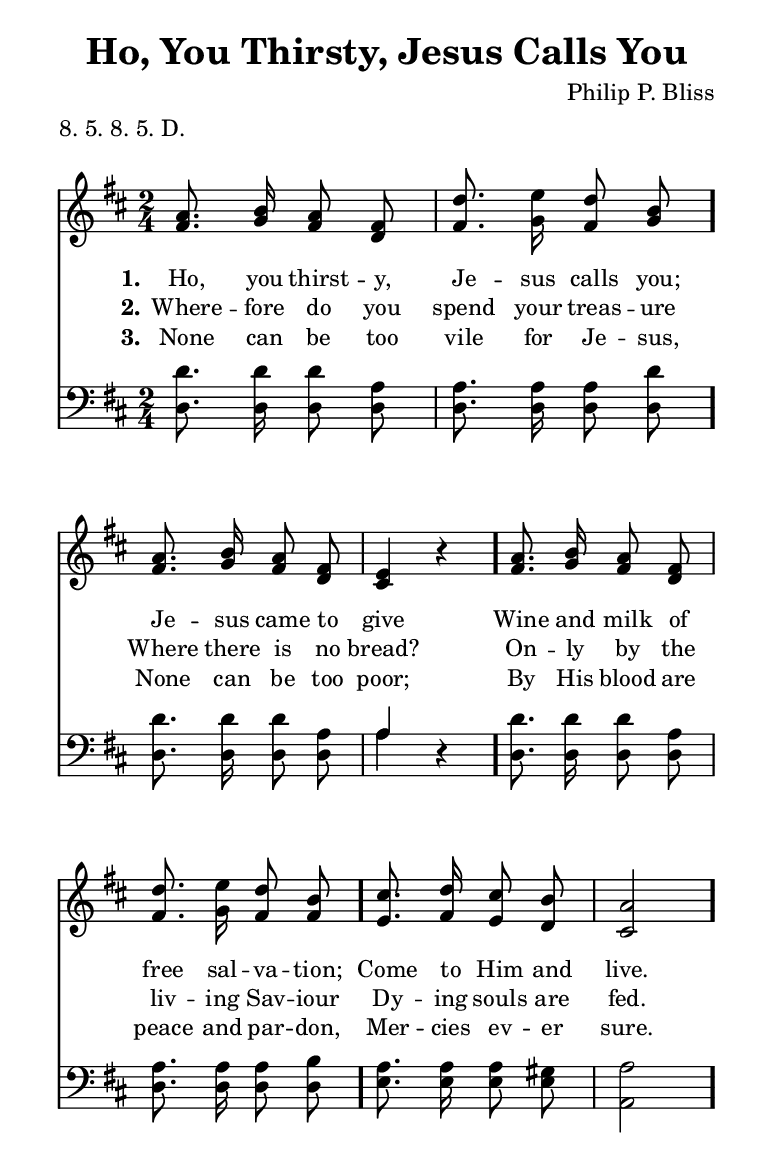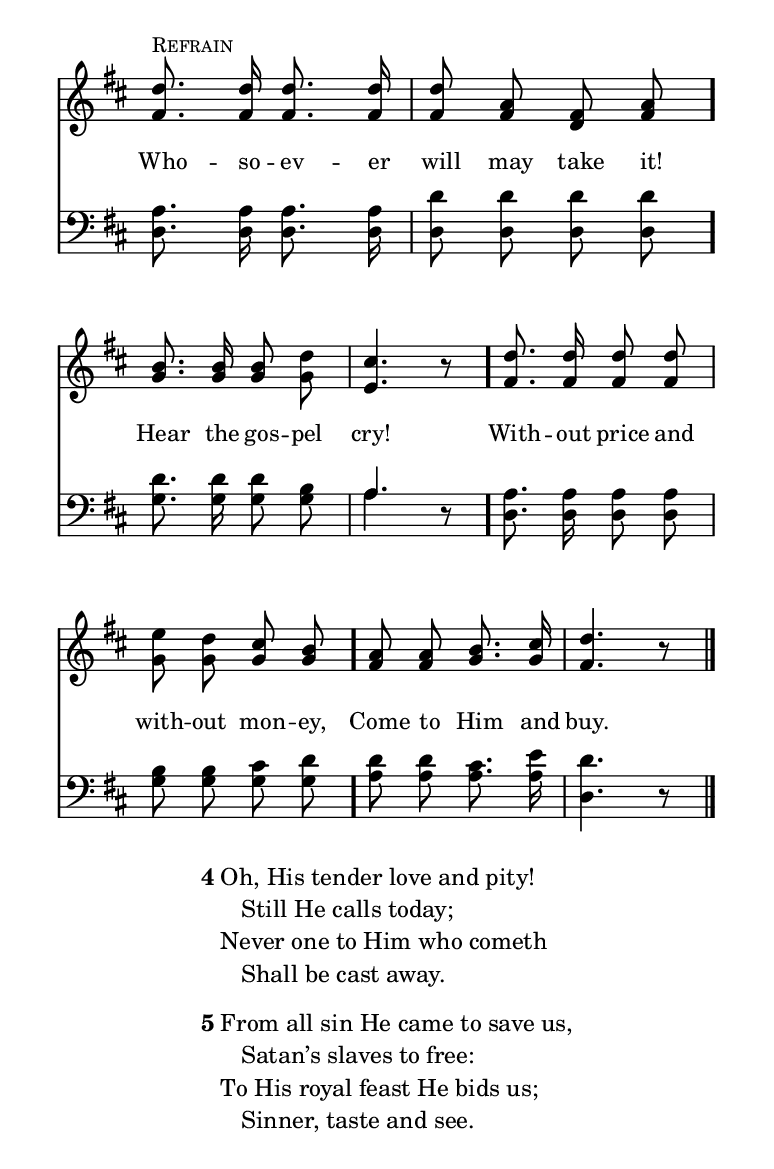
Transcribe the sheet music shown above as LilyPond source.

\include "common/global.ily"
\paper {
  \include "common/paper.ily"
}

\header{
  %gospel
  hymnnumber = "94"
  title = "Ho, You Thirsty, Jesus Calls You" % not found at hymnary.org
  tunename = "Hold the Fort" % see https://hymnary.org/tune/ho_my_comrades_see_the_signal_bliss
  meter = "8. 5. 8. 5. D."
  poet = ""
  composer = "Philip P. Bliss" % see https://hymnary.org/tune/ho_my_comrades_see_the_signal_bliss
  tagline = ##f
}

% for fermata in MIDI
ta = { \tempo 8=90 }
tb = { \tempo 8=45 }

patternAA = { c8. c16 c8  c8  | c8. c16 c8 c8 }
patternAB = { c8. c16 c8. c16 | c8  c8  c8 c8 }
patternAC = { c8. c16 c8  c8  | c8  c8  c8 c8 }

patternBA = { c8. c16 c8 c8 | c4 c4 }
patternBB = { c8. c16 c8 c8 | c2 }
patternBC = { c8. c16 c8 c8 | c4. c8 }
patternBD = { c8 c8 c8. c16 | c4. c8 }

global = {
  \include "common/overrides.ily"
  \override Staff.TimeSignature.style = #'numbered
  \time 2/4
  \override Score.MetronomeMark.transparent = ##t % hide all fermata changes too
  \ta
  \key d \major
  %\partial 4
  \autoBeamOff
}

notesSoprano = {
\global
\relative c'' {

  \changePitch \patternAA { a b a fis | d' e d b }
  \changePitch \patternBA { a b a fis | e r }
  \changePitch \patternAA { a b a fis | d' e d b }
  \changePitch \patternBB { cis d cis b | a }

  << s^\markup { \small \caps "Refrain" }
  \changePitch \patternAB { d d d d | d a fis a } >>
  \changePitch \patternBC { b b b d | cis r }
  \changePitch \patternAC { d d d d | e d cis b }
  \changePitch \patternBD { a a b cis | d r }

  \bar "|."

}
}

notesAlto = {
\global
\relative e' {

  \changePitch \patternAA { fis g fis d | fis g fis g }
  \changePitch \patternBA { fis g fis d | cis r }
  \changePitch \patternAA { fis g fis d | fis g fis fis }
  \changePitch \patternBB { e fis e d | cis }

  \changePitch \patternAB { fis fis fis fis | fis fis d fis }
  \changePitch \patternBC { g g g g | e r }
  \changePitch \patternAC { fis fis fis fis | g g g g }
  \changePitch \patternBD { fis fis g g | fis r }

}
}

notesTenor = {
\global
\relative a {

  \changePitch \patternAA { d d d a | a a a d }
  \changePitch \patternBA { d d d a | a r }
  \changePitch \patternAA { d d d a | a a a b }
  \changePitch \patternBB { a a a gis | a }

  \changePitch \patternAB { a a a a | d d d d }
  \changePitch \patternBC { d d d b | a r }
  \changePitch \patternAC { a a a a | b b cis d }
  \changePitch \patternBD { d d cis e | d r }

}
}

notesBass = {
\global
\relative f {

  \changePitch \patternAA { d d d d | d d d d }
  \changePitch \patternBA { d d d d | a' r }
  \changePitch \patternAA { d, d d d | d d d d }
  \changePitch \patternBB { e e e e | a, }

  \changePitch \patternAB { d d d d | d d d d }
  \changePitch \patternBC { g g g g | a r }
  \changePitch \patternAC { d, d d d | g g g g }
  \changePitch \patternBD { a a a a | d, r }

}
}

Refrain = \lyricmode {

Who -- so -- ev -- er will may take it! \bar "."
Hear the gos -- pel cry! \bar "." \eogbreak
With -- out price and with -- out mon -- ey, \bar "."
Come to Him and buy. \bar "." \eogbreak

}

wordsA = \lyricmode {
\set stanza = "1."

Ho, you thirst -- y, Je -- sus calls you; \bar "."
Je -- sus came to give \bar "." \eogbreak
Wine and milk of free sal -- va -- tion; \bar "."
Come to Him and live. \bar "." \eogbreak

}

wordsB = \lyricmode {
\set stanza = "2."

Where -- fore do you spend your treas -- ure
Where there is no bread?
On -- ly by the liv -- ing Sav -- iour
Dy -- ing souls are fed.

\Refrain

}

wordsC = \lyricmode {
\set stanza = "3."

None can be too vile for Je -- sus,
None can be too poor;
By His blood are peace and par -- don,
Mer -- cies ev -- er sure.

}

wordsD = \markuplist {

\line { Oh, His tender love and pity! }
\line { { \hspace #2 } Still He calls today; }
\line { Never one to Him who cometh }
\line { { \hspace #2 } Shall be cast away. }

}

wordsE = \markuplist {

\line { From all sin He came to save us, }
\line { { \hspace #2 } Satan’s slaves to free: }
\line { To His royal feast He bids us; }
\line { { \hspace #2 } Sinner, taste and see. }

}

\score {
  \context ChoirStaff <<
    \context Staff = upper <<
      \set Staff.autoBeaming = ##f
      \set ChoirStaff.systemStartDelimiter = #'SystemStartBar
      \set ChoirStaff.printPartCombineTexts = ##f
      \partcombine #'(2 . 11) \notesSoprano \notesAlto
      \context NullVoice = sopranos { \voiceOne << \notesSoprano >> }
      \context Lyrics = one   \lyricsto sopranos \wordsA
      \context Lyrics = two   \lyricsto sopranos \wordsB
      \context Lyrics = three \lyricsto sopranos \wordsC
    >>
    \context Staff = men <<
      \set Staff.autoBeaming = ##f
      \clef bass
      \set ChoirStaff.printPartCombineTexts = ##f
      \partcombine #'(2 . 11) \notesTenor \notesBass
    >>
  >>
  \layout {
    \include "common/layout.ily"
  }
  #(cond ((ly:get-option 'eog-midi-permitted) #{ \midi{
    \include "common/midi.ily"
  } #}))
}

\noPageBreak

\markup { \fontsize #0.3 \fill-line { \vcenter \column {
  \vspace #1
  \line{ \bold 4 \column { \wordsD } } \combine \null \vspace #0.4
  \line{ \bold 5 \column { \wordsE } }
} } }

\version "2.19.49"  % necessary for upgrading to future LilyPond versions.

% vi:set et ts=2 sw=2 ai nocindent syntax=lilypond:
